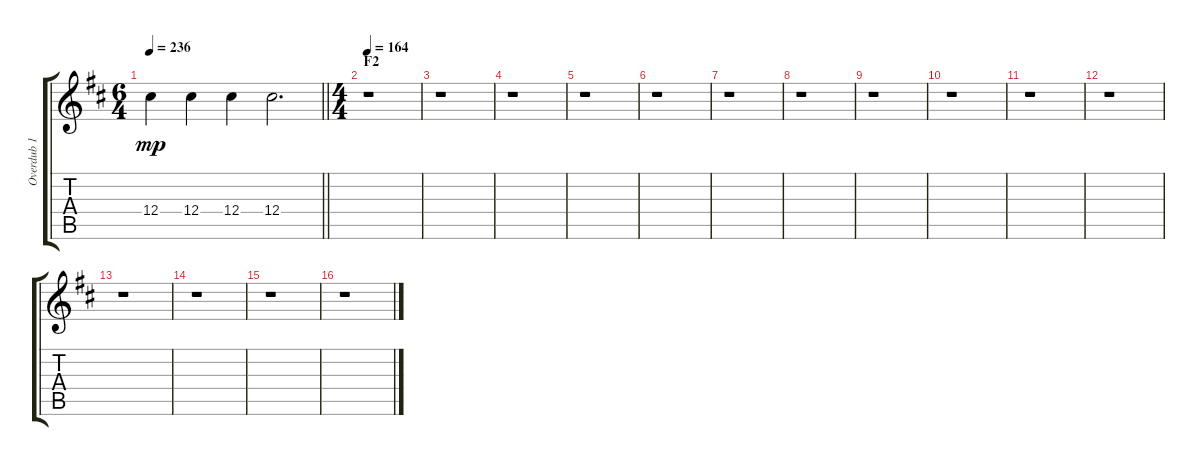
\track ("Overdub 1" "Overdub 1") {instrument overdrivenguitar}
\staff {score tabs}
\tuning (Eb4 Bb3 Gb3 Db3 Ab2 Db2) {hide}
\ts (6 4)
\tempo 236
\clef g2
\barLineRight lightlight
\ks d
12.4.4{dy mp} 12.4.4 12.4.4 12.4.2{d} |
\ts (4 4)
\section ("" "F2")
\tempo 164
r.1 |
r.1 |
r.1 |
r.1 |
r.1 |
r.1 |
r.1 |
r.1 |
r.1 |
r.1 |
r.1 |
r.1 |
r.1 |
r.1 |
r.1
